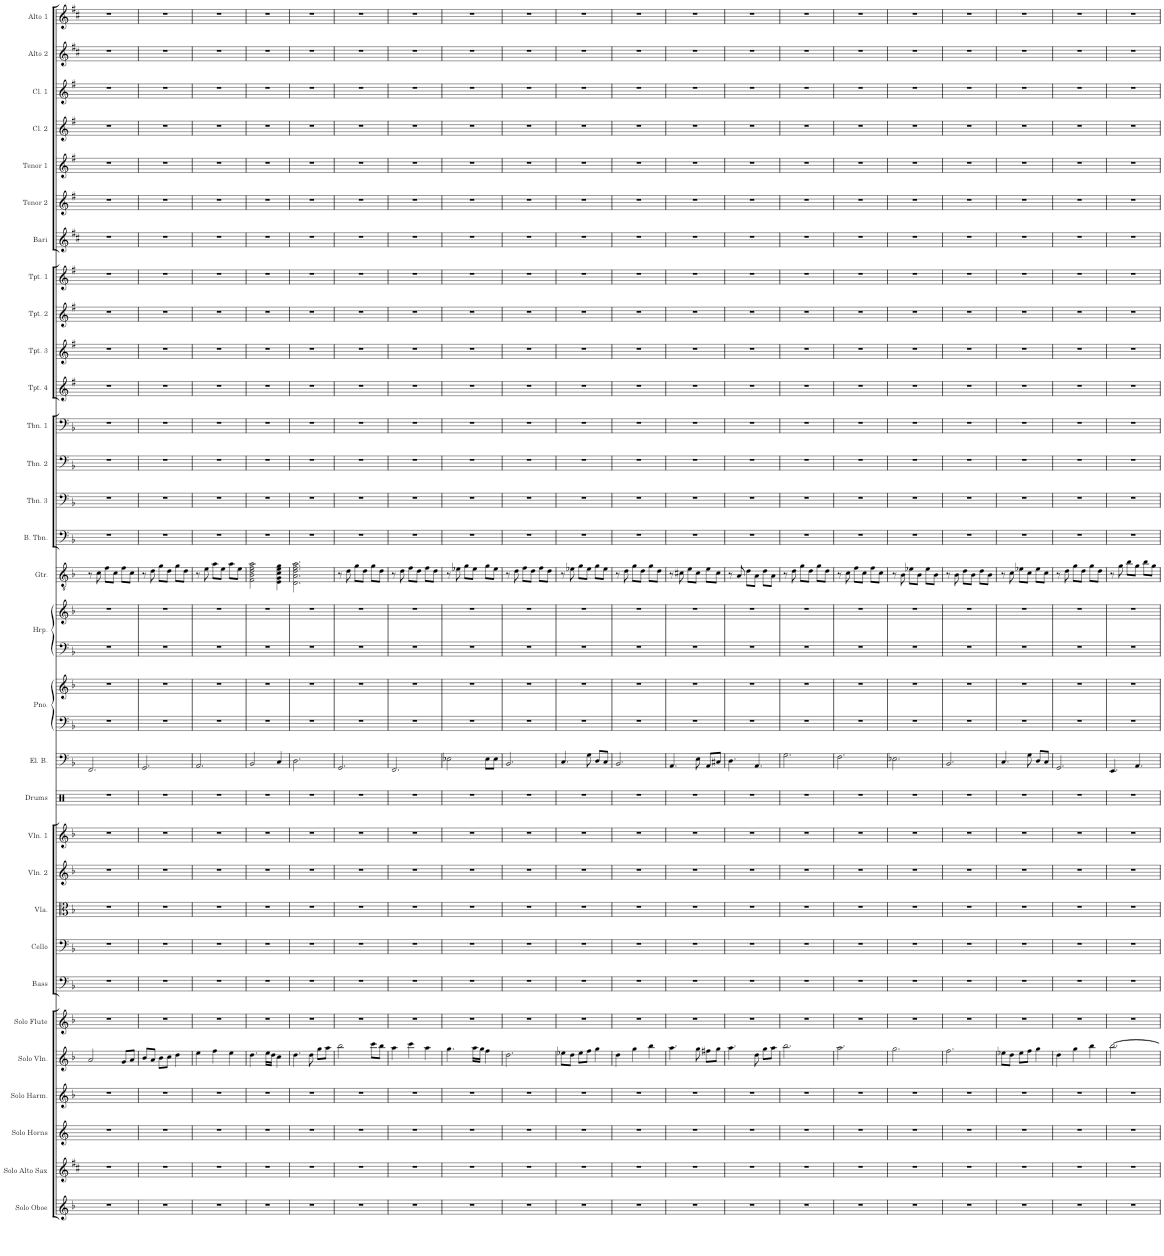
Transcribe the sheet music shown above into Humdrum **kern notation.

**kern	**kern	**kern	**kern	**kern	**kern	**kern	**kern	**kern	**kern	**kern	**kern	**kern	**kern	**kern	**kern	**kern	**kern	**kern	**kern	**kern	**kern	**kern	**kern	**kern	**kern	**kern	**kern	**kern	**kern	**kern	**kern	**kern
*part31	*part30	*part29	*part28	*part27	*part26	*part25	*part24	*part23	*part22	*part21	*part20	*part19	*part18	*part18	*part17	*part17	*part16	*part15	*part14	*part13	*part12	*part11	*part10	*part9	*part8	*part7	*part6	*part5	*part4	*part3	*part2	*part1
*staff33	*staff32	*staff31	*staff30	*staff29	*staff28	*staff27	*staff26	*staff25	*staff24	*staff23	*staff22	*staff21	*staff20	*staff19	*staff18	*staff17	*staff16	*staff15	*staff14	*staff13	*staff12	*staff11	*staff10	*staff9	*staff8	*staff7	*staff6	*staff5	*staff4	*staff3	*staff2	*staff1
*I"Solo Oboe (Therion)	*I"Solo Alto Saxophone (Alfyn)	*I"Solo F Horns (3) (Olberic)	*I"Solo Harmonica (Tressa)	*I"Solo Violin (Cyrus, Primrose)	*I"Solo Flute (Ophilia), Alto Flute (Therion)	*I"Bass	*I"Cello	*I"Viola	*I"Violin 2	*I"Violin 1	*I"Drums	*I"Electric Bass	*I"Piano (H'aanit)	*	*I"Harp (acc, Primrose)	*	*I"Guitar	*I"Bass Trombone	*I"Trombone 3	*I"Trombone 2	*I"Trombone 1	*I"Trumpet 4	*I"Trumpet 3	*I"Trumpet 2	*I"Trumpet 1	*I"Bari Sax	*I"Tenor Sax 2	*I"Tenor Sax 1	*I"Clarinet 2	*I"Clarinet 1	*I"Alto Sax 2	*I"Alto Sax 1
*I'Solo Oboe	*I'Solo Alto Sax	*I'Solo Horns	*I'Solo Harm.	*I'Solo Vln.	*I'Solo Flute	*I'Bass	*I'Cello	*I'Vla.	*I'Vln. 2	*I'Vln. 1	*I'Drums	*I'El. B.	*I'Pno.	*	*I'Hrp.	*	*I'Gtr.	*I'B. Tbn.	*I'Tbn. 3	*I'Tbn. 2	*I'Tbn. 1	*I'Tpt. 4	*I'Tpt. 3	*I'Tpt. 2	*I'Tpt. 1	*I'Bari	*I'Tenor 2	*I'Tenor 1	*I'Cl. 2	*I'Cl. 1	*I'Alto 2	*I'Alto 1
!!LO:PB:g=z
*clefG2	*clefG2	*clefG2	*clefG2	*clefG2	*clefG2	*clefF4	*clefF4	*clefC3	*clefG2	*clefG2	*clefX	*clefF4	*clefF4	*clefG2	*clefF4	*clefG2	*clefGv2	*clefF4	*clefF4	*clefF4	*clefF4	*clefG2	*clefG2	*clefG2	*clefG2	*clefG2	*clefG2	*clefG2	*clefG2	*clefG2	*clefG2	*clefG2
*	*Trd5c9	*Trd4c7	*	*	*	*Trd7c12	*	*	*	*	*	*Trd7c12	*	*	*	*	*	*	*	*	*	*Trd1c2	*Trd1c2	*Trd1c2	*Trd1c2	*Trd12c21	*Trd8c14	*Trd8c14	*Trd1c2	*Trd1c2	*Trd5c9	*Trd5c9
*k[b-]	*k[f#c#]	*k[]	*k[b-]	*k[b-]	*k[b-]	*k[b-]	*k[b-]	*k[b-]	*k[b-]	*k[b-]	*k[]	*k[b-]	*k[b-]	*k[b-]	*k[b-]	*k[b-]	*k[b-]	*k[b-]	*k[b-]	*k[b-]	*k[b-]	*k[f#]	*k[f#]	*k[f#]	*k[f#]	*k[f#c#]	*k[f#]	*k[f#]	*k[f#]	*k[f#]	*k[f#c#]	*k[f#c#]
*M3/4	*M3/4	*M3/4	*M3/4	*M3/4	*M3/4	*M3/4	*M3/4	*M3/4	*M3/4	*M3/4	*M3/4	*M3/4	*M3/4	*M3/4	*M3/4	*M3/4	*M3/4	*M3/4	*M3/4	*M3/4	*M3/4	*M3/4	*M3/4	*M3/4	*M3/4	*M3/4	*M3/4	*M3/4	*M3/4	*M3/4	*M3/4	*M3/4
=229	=229	=229	=229	=229	=229	=229	=229	=229	=229	=229	=229	=229	=229	=229	=229	=229	=229	=229	=229	=229	=229	=229	=229	=229	=229	=229	=229	=229	=229	=229	=229	=229
2.r	2.r	2.r	2.r	2a/	2.r	2.r	2.r	2.r	2.r	2.r	2.r	2.FF/	2.r	2.r	2.r	2.r	8r	2.r	2.r	2.r	2.r	2.r	2.r	2.r	2.r	2.r	2.r	2.r	2.r	2.r	2.r	2.r
.	.	.	.	.	.	.	.	.	.	.	.	.	.	.	.	.	8c\	.	.	.	.	.	.	.	.	.	.	.	.	.	.	.
.	.	.	.	.	.	.	.	.	.	.	.	.	.	.	.	.	8f\L	.	.	.	.	.	.	.	.	.	.	.	.	.	.	.
.	.	.	.	.	.	.	.	.	.	.	.	.	.	.	.	.	8c\J	.	.	.	.	.	.	.	.	.	.	.	.	.	.	.
.	.	.	.	8g/L	.	.	.	.	.	.	.	.	.	.	.	.	8f\L	.	.	.	.	.	.	.	.	.	.	.	.	.	.	.
.	.	.	.	8a/J	.	.	.	.	.	.	.	.	.	.	.	.	8c\J	.	.	.	.	.	.	.	.	.	.	.	.	.	.	.
=230	=230	=230	=230	=230	=230	=230	=230	=230	=230	=230	=230	=230	=230	=230	=230	=230	=230	=230	=230	=230	=230	=230	=230	=230	=230	=230	=230	=230	=230	=230	=230	=230
2.r	2.r	2.r	2.r	8b-/L	2.r	2.r	2.r	2.r	2.r	2.r	2.r	2.GG/	2.r	2.r	2.r	2.r	8r	2.r	2.r	2.r	2.r	2.r	2.r	2.r	2.r	2.r	2.r	2.r	2.r	2.r	2.r	2.r
.	.	.	.	8a/J	.	.	.	.	.	.	.	.	.	.	.	.	8d\	.	.	.	.	.	.	.	.	.	.	.	.	.	.	.
.	.	.	.	8b-\L	.	.	.	.	.	.	.	.	.	.	.	.	8g\L	.	.	.	.	.	.	.	.	.	.	.	.	.	.	.
.	.	.	.	8cc\J	.	.	.	.	.	.	.	.	.	.	.	.	8d\J	.	.	.	.	.	.	.	.	.	.	.	.	.	.	.
.	.	.	.	4dd\	.	.	.	.	.	.	.	.	.	.	.	.	8g\L	.	.	.	.	.	.	.	.	.	.	.	.	.	.	.
.	.	.	.	.	.	.	.	.	.	.	.	.	.	.	.	.	8d\J	.	.	.	.	.	.	.	.	.	.	.	.	.	.	.
=231	=231	=231	=231	=231	=231	=231	=231	=231	=231	=231	=231	=231	=231	=231	=231	=231	=231	=231	=231	=231	=231	=231	=231	=231	=231	=231	=231	=231	=231	=231	=231	=231
2.r	2.r	2.r	2.r	4ee\	2.r	2.r	2.r	2.r	2.r	2.r	2.r	2.AA/	2.r	2.r	2.r	2.r	8r	2.r	2.r	2.r	2.r	2.r	2.r	2.r	2.r	2.r	2.r	2.r	2.r	2.r	2.r	2.r
.	.	.	.	.	.	.	.	.	.	.	.	.	.	.	.	.	8e\	.	.	.	.	.	.	.	.	.	.	.	.	.	.	.
.	.	.	.	4ff\	.	.	.	.	.	.	.	.	.	.	.	.	8a\L	.	.	.	.	.	.	.	.	.	.	.	.	.	.	.
.	.	.	.	.	.	.	.	.	.	.	.	.	.	.	.	.	8e\J	.	.	.	.	.	.	.	.	.	.	.	.	.	.	.
.	.	.	.	4ee\	.	.	.	.	.	.	.	.	.	.	.	.	8a\L	.	.	.	.	.	.	.	.	.	.	.	.	.	.	.
.	.	.	.	.	.	.	.	.	.	.	.	.	.	.	.	.	8e\J	.	.	.	.	.	.	.	.	.	.	.	.	.	.	.
=232	=232	=232	=232	=232	=232	=232	=232	=232	=232	=232	=232	=232	=232	=232	=232	=232	=232	=232	=232	=232	=232	=232	=232	=232	=232	=232	=232	=232	=232	=232	=232	=232
2.r	2.r	2.r	2.r	4.dd\	2.r	2.r	2.r	2.r	2.r	2.r	2.r	2BB-/	2.r	2.r	2.r	2.r	2F\ 2B-\ 2d\ 2f\ 2a\	2.r	2.r	2.r	2.r	2.r	2.r	2.r	2.r	2.r	2.r	2.r	2.r	2.r	2.r	2.r
.	.	.	.	16ee\LL	.	.	.	.	.	.	.	.	.	.	.	.	.	.	.	.	.	.	.	.	.	.	.	.	.	.	.	.
.	.	.	.	16dd\JJ	.	.	.	.	.	.	.	.	.	.	.	.	.	.	.	.	.	.	.	.	.	.	.	.	.	.	.	.
.	.	.	.	4cc\	.	.	.	.	.	.	.	4C/	.	.	.	.	4E\ 4G\ 4c\ 4e\ 4g\	.	.	.	.	.	.	.	.	.	.	.	.	.	.	.
=233	=233	=233	=233	=233	=233	=233	=233	=233	=233	=233	=233	=233	=233	=233	=233	=233	=233	=233	=233	=233	=233	=233	=233	=233	=233	=233	=233	=233	=233	=233	=233	=233
2.r	2.r	2.r	2.r	4.dd\	2.r	2.r	2.r	2.r	2.r	2.r	2.r	2.D\	2.r	2.r	2.r	2.r	2.D\ 2.A\ 2.d\ 2.f\ 2.a\	2.r	2.r	2.r	2.r	2.r	2.r	2.r	2.r	2.r	2.r	2.r	2.r	2.r	2.r	2.r
.	.	.	.	8dd\	.	.	.	.	.	.	.	.	.	.	.	.	.	.	.	.	.	.	.	.	.	.	.	.	.	.	.	.
.	.	.	.	8gg\L	.	.	.	.	.	.	.	.	.	.	.	.	.	.	.	.	.	.	.	.	.	.	.	.	.	.	.	.
.	.	.	.	8aa\J	.	.	.	.	.	.	.	.	.	.	.	.	.	.	.	.	.	.	.	.	.	.	.	.	.	.	.	.
=234	=234	=234	=234	=234	=234	=234	=234	=234	=234	=234	=234	=234	=234	=234	=234	=234	=234	=234	=234	=234	=234	=234	=234	=234	=234	=234	=234	=234	=234	=234	=234	=234
2.r	2.r	2.r	2.r	2bb-\	2.r	2.r	2.r	2.r	2.r	2.r	2.r	2.GG/	2.r	2.r	2.r	2.r	8r	2.r	2.r	2.r	2.r	2.r	2.r	2.r	2.r	2.r	2.r	2.r	2.r	2.r	2.r	2.r
.	.	.	.	.	.	.	.	.	.	.	.	.	.	.	.	.	8d\	.	.	.	.	.	.	.	.	.	.	.	.	.	.	.
.	.	.	.	.	.	.	.	.	.	.	.	.	.	.	.	.	8g\L	.	.	.	.	.	.	.	.	.	.	.	.	.	.	.
.	.	.	.	.	.	.	.	.	.	.	.	.	.	.	.	.	8d\J	.	.	.	.	.	.	.	.	.	.	.	.	.	.	.
.	.	.	.	8ccc\L	.	.	.	.	.	.	.	.	.	.	.	.	8g\L	.	.	.	.	.	.	.	.	.	.	.	.	.	.	.
.	.	.	.	8bb-\J	.	.	.	.	.	.	.	.	.	.	.	.	8d\J	.	.	.	.	.	.	.	.	.	.	.	.	.	.	.
=235	=235	=235	=235	=235	=235	=235	=235	=235	=235	=235	=235	=235	=235	=235	=235	=235	=235	=235	=235	=235	=235	=235	=235	=235	=235	=235	=235	=235	=235	=235	=235	=235
2.r	2.r	2.r	2.r	4aa\	2.r	2.r	2.r	2.r	2.r	2.r	2.r	2.FF/	2.r	2.r	2.r	2.r	8r	2.r	2.r	2.r	2.r	2.r	2.r	2.r	2.r	2.r	2.r	2.r	2.r	2.r	2.r	2.r
.	.	.	.	.	.	.	.	.	.	.	.	.	.	.	.	.	8d\	.	.	.	.	.	.	.	.	.	.	.	.	.	.	.
.	.	.	.	4ccc\	.	.	.	.	.	.	.	.	.	.	.	.	8f\L	.	.	.	.	.	.	.	.	.	.	.	.	.	.	.
.	.	.	.	.	.	.	.	.	.	.	.	.	.	.	.	.	8d\J	.	.	.	.	.	.	.	.	.	.	.	.	.	.	.
.	.	.	.	4aa\	.	.	.	.	.	.	.	.	.	.	.	.	8f\L	.	.	.	.	.	.	.	.	.	.	.	.	.	.	.
.	.	.	.	.	.	.	.	.	.	.	.	.	.	.	.	.	8d\J	.	.	.	.	.	.	.	.	.	.	.	.	.	.	.
=236	=236	=236	=236	=236	=236	=236	=236	=236	=236	=236	=236	=236	=236	=236	=236	=236	=236	=236	=236	=236	=236	=236	=236	=236	=236	=236	=236	=236	=236	=236	=236	=236
2.r	2.r	2.r	2.r	4.gg\	2.r	2.r	2.r	2.r	2.r	2.r	2.r	2E-X\	2.r	2.r	2.r	2.r	8r	2.r	2.r	2.r	2.r	2.r	2.r	2.r	2.r	2.r	2.r	2.r	2.r	2.r	2.r	2.r
.	.	.	.	.	.	.	.	.	.	.	.	.	.	.	.	.	8e-X\	.	.	.	.	.	.	.	.	.	.	.	.	.	.	.
.	.	.	.	.	.	.	.	.	.	.	.	.	.	.	.	.	8g\L	.	.	.	.	.	.	.	.	.	.	.	.	.	.	.
.	.	.	.	16aa\LL	.	.	.	.	.	.	.	.	.	.	.	.	8e-\J	.	.	.	.	.	.	.	.	.	.	.	.	.	.	.
.	.	.	.	16gg\JJ	.	.	.	.	.	.	.	.	.	.	.	.	.	.	.	.	.	.	.	.	.	.	.	.	.	.	.	.
.	.	.	.	4ff\	.	.	.	.	.	.	.	8E-\L	.	.	.	.	8g\L	.	.	.	.	.	.	.	.	.	.	.	.	.	.	.
.	.	.	.	.	.	.	.	.	.	.	.	8E-\J	.	.	.	.	8e-\J	.	.	.	.	.	.	.	.	.	.	.	.	.	.	.
=237	=237	=237	=237	=237	=237	=237	=237	=237	=237	=237	=237	=237	=237	=237	=237	=237	=237	=237	=237	=237	=237	=237	=237	=237	=237	=237	=237	=237	=237	=237	=237	=237
2.r	2.r	2.r	2.r	2.dd\	2.r	2.r	2.r	2.r	2.r	2.r	2.r	2.BB-/	2.r	2.r	2.r	2.r	8r	2.r	2.r	2.r	2.r	2.r	2.r	2.r	2.r	2.r	2.r	2.r	2.r	2.r	2.r	2.r
.	.	.	.	.	.	.	.	.	.	.	.	.	.	.	.	.	8d\	.	.	.	.	.	.	.	.	.	.	.	.	.	.	.
.	.	.	.	.	.	.	.	.	.	.	.	.	.	.	.	.	8f\L	.	.	.	.	.	.	.	.	.	.	.	.	.	.	.
.	.	.	.	.	.	.	.	.	.	.	.	.	.	.	.	.	8d\J	.	.	.	.	.	.	.	.	.	.	.	.	.	.	.
.	.	.	.	.	.	.	.	.	.	.	.	.	.	.	.	.	8f\L	.	.	.	.	.	.	.	.	.	.	.	.	.	.	.
.	.	.	.	.	.	.	.	.	.	.	.	.	.	.	.	.	8d\J	.	.	.	.	.	.	.	.	.	.	.	.	.	.	.
=238	=238	=238	=238	=238	=238	=238	=238	=238	=238	=238	=238	=238	=238	=238	=238	=238	=238	=238	=238	=238	=238	=238	=238	=238	=238	=238	=238	=238	=238	=238	=238	=238
2.r	2.r	2.r	2.r	8ee-X\L	2.r	2.r	2.r	2.r	2.r	2.r	2.r	4.C/	2.r	2.r	2.r	2.r	8r	2.r	2.r	2.r	2.r	2.r	2.r	2.r	2.r	2.r	2.r	2.r	2.r	2.r	2.r	2.r
.	.	.	.	8dd\J	.	.	.	.	.	.	.	.	.	.	.	.	8e-X\	.	.	.	.	.	.	.	.	.	.	.	.	.	.	.
.	.	.	.	8ee-\L	.	.	.	.	.	.	.	.	.	.	.	.	8g\L	.	.	.	.	.	.	.	.	.	.	.	.	.	.	.
.	.	.	.	8ff\J	.	.	.	.	.	.	.	8G\	.	.	.	.	8e-\J	.	.	.	.	.	.	.	.	.	.	.	.	.	.	.
.	.	.	.	4gg\	.	.	.	.	.	.	.	8D/L	.	.	.	.	8g\L	.	.	.	.	.	.	.	.	.	.	.	.	.	.	.
.	.	.	.	.	.	.	.	.	.	.	.	8C/J	.	.	.	.	8e-\J	.	.	.	.	.	.	.	.	.	.	.	.	.	.	.
=239	=239	=239	=239	=239	=239	=239	=239	=239	=239	=239	=239	=239	=239	=239	=239	=239	=239	=239	=239	=239	=239	=239	=239	=239	=239	=239	=239	=239	=239	=239	=239	=239
2.r	2.r	2.r	2.r	4dd\	2.r	2.r	2.r	2.r	2.r	2.r	2.r	2.BB-/	2.r	2.r	2.r	2.r	8r	2.r	2.r	2.r	2.r	2.r	2.r	2.r	2.r	2.r	2.r	2.r	2.r	2.r	2.r	2.r
.	.	.	.	.	.	.	.	.	.	.	.	.	.	.	.	.	8d\	.	.	.	.	.	.	.	.	.	.	.	.	.	.	.
.	.	.	.	4gg\	.	.	.	.	.	.	.	.	.	.	.	.	8g\L	.	.	.	.	.	.	.	.	.	.	.	.	.	.	.
.	.	.	.	.	.	.	.	.	.	.	.	.	.	.	.	.	8d\J	.	.	.	.	.	.	.	.	.	.	.	.	.	.	.
.	.	.	.	4bb-\	.	.	.	.	.	.	.	.	.	.	.	.	8g\L	.	.	.	.	.	.	.	.	.	.	.	.	.	.	.
.	.	.	.	.	.	.	.	.	.	.	.	.	.	.	.	.	8d\J	.	.	.	.	.	.	.	.	.	.	.	.	.	.	.
=240	=240	=240	=240	=240	=240	=240	=240	=240	=240	=240	=240	=240	=240	=240	=240	=240	=240	=240	=240	=240	=240	=240	=240	=240	=240	=240	=240	=240	=240	=240	=240	=240
2.r	2.r	2.r	2.r	4.aa\	2.r	2.r	2.r	2.r	2.r	2.r	2.r	4.AA/	2.r	2.r	2.r	2.r	8r	2.r	2.r	2.r	2.r	2.r	2.r	2.r	2.r	2.r	2.r	2.r	2.r	2.r	2.r	2.r
.	.	.	.	.	.	.	.	.	.	.	.	.	.	.	.	.	8c#X\	.	.	.	.	.	.	.	.	.	.	.	.	.	.	.
.	.	.	.	.	.	.	.	.	.	.	.	.	.	.	.	.	8e\L	.	.	.	.	.	.	.	.	.	.	.	.	.	.	.
.	.	.	.	8gg\	.	.	.	.	.	.	.	8E\	.	.	.	.	8c#\J	.	.	.	.	.	.	.	.	.	.	.	.	.	.	.
.	.	.	.	8ff#X\L	.	.	.	.	.	.	.	8AA/L	.	.	.	.	8e\L	.	.	.	.	.	.	.	.	.	.	.	.	.	.	.
.	.	.	.	8gg\J	.	.	.	.	.	.	.	8C#X/J	.	.	.	.	8c#\J	.	.	.	.	.	.	.	.	.	.	.	.	.	.	.
=241	=241	=241	=241	=241	=241	=241	=241	=241	=241	=241	=241	=241	=241	=241	=241	=241	=241	=241	=241	=241	=241	=241	=241	=241	=241	=241	=241	=241	=241	=241	=241	=241
2.r	2.r	2.r	2.r	4.aa\	2.r	2.r	2.r	2.r	2.r	2.r	2.r	4.D\	2.r	2.r	2.r	2.r	8r	2.r	2.r	2.r	2.r	2.r	2.r	2.r	2.r	2.r	2.r	2.r	2.r	2.r	2.r	2.r
.	.	.	.	.	.	.	.	.	.	.	.	.	.	.	.	.	8A/	.	.	.	.	.	.	.	.	.	.	.	.	.	.	.
.	.	.	.	.	.	.	.	.	.	.	.	.	.	.	.	.	8d\L	.	.	.	.	.	.	.	.	.	.	.	.	.	.	.
.	.	.	.	8dd\	.	.	.	.	.	.	.	4.AA/	.	.	.	.	8A\J	.	.	.	.	.	.	.	.	.	.	.	.	.	.	.
.	.	.	.	8gg\L	.	.	.	.	.	.	.	.	.	.	.	.	8d\L	.	.	.	.	.	.	.	.	.	.	.	.	.	.	.
.	.	.	.	8aa\J	.	.	.	.	.	.	.	.	.	.	.	.	8A\J	.	.	.	.	.	.	.	.	.	.	.	.	.	.	.
=242	=242	=242	=242	=242	=242	=242	=242	=242	=242	=242	=242	=242	=242	=242	=242	=242	=242	=242	=242	=242	=242	=242	=242	=242	=242	=242	=242	=242	=242	=242	=242	=242
2.r	2.r	2.r	2.r	2.bb-\	2.r	2.r	2.r	2.r	2.r	2.r	2.r	2.G\	2.r	2.r	2.r	2.r	8r	2.r	2.r	2.r	2.r	2.r	2.r	2.r	2.r	2.r	2.r	2.r	2.r	2.r	2.r	2.r
.	.	.	.	.	.	.	.	.	.	.	.	.	.	.	.	.	8d\	.	.	.	.	.	.	.	.	.	.	.	.	.	.	.
.	.	.	.	.	.	.	.	.	.	.	.	.	.	.	.	.	8g\L	.	.	.	.	.	.	.	.	.	.	.	.	.	.	.
.	.	.	.	.	.	.	.	.	.	.	.	.	.	.	.	.	8d\J	.	.	.	.	.	.	.	.	.	.	.	.	.	.	.
.	.	.	.	.	.	.	.	.	.	.	.	.	.	.	.	.	8g\L	.	.	.	.	.	.	.	.	.	.	.	.	.	.	.
.	.	.	.	.	.	.	.	.	.	.	.	.	.	.	.	.	8d\J	.	.	.	.	.	.	.	.	.	.	.	.	.	.	.
=243	=243	=243	=243	=243	=243	=243	=243	=243	=243	=243	=243	=243	=243	=243	=243	=243	=243	=243	=243	=243	=243	=243	=243	=243	=243	=243	=243	=243	=243	=243	=243	=243
2.r	2.r	2.r	2.r	2.aa\	2.r	2.r	2.r	2.r	2.r	2.r	2.r	2.F\	2.r	2.r	2.r	2.r	8r	2.r	2.r	2.r	2.r	2.r	2.r	2.r	2.r	2.r	2.r	2.r	2.r	2.r	2.r	2.r
.	.	.	.	.	.	.	.	.	.	.	.	.	.	.	.	.	8c\	.	.	.	.	.	.	.	.	.	.	.	.	.	.	.
.	.	.	.	.	.	.	.	.	.	.	.	.	.	.	.	.	8f\L	.	.	.	.	.	.	.	.	.	.	.	.	.	.	.
.	.	.	.	.	.	.	.	.	.	.	.	.	.	.	.	.	8c\J	.	.	.	.	.	.	.	.	.	.	.	.	.	.	.
.	.	.	.	.	.	.	.	.	.	.	.	.	.	.	.	.	8f\L	.	.	.	.	.	.	.	.	.	.	.	.	.	.	.
.	.	.	.	.	.	.	.	.	.	.	.	.	.	.	.	.	8c\J	.	.	.	.	.	.	.	.	.	.	.	.	.	.	.
=244	=244	=244	=244	=244	=244	=244	=244	=244	=244	=244	=244	=244	=244	=244	=244	=244	=244	=244	=244	=244	=244	=244	=244	=244	=244	=244	=244	=244	=244	=244	=244	=244
2.r	2.r	2.r	2.r	2.gg\	2.r	2.r	2.r	2.r	2.r	2.r	2.r	2.E-X\	2.r	2.r	2.r	2.r	8r	2.r	2.r	2.r	2.r	2.r	2.r	2.r	2.r	2.r	2.r	2.r	2.r	2.r	2.r	2.r
.	.	.	.	.	.	.	.	.	.	.	.	.	.	.	.	.	8B-\	.	.	.	.	.	.	.	.	.	.	.	.	.	.	.
.	.	.	.	.	.	.	.	.	.	.	.	.	.	.	.	.	8e-X\L	.	.	.	.	.	.	.	.	.	.	.	.	.	.	.
.	.	.	.	.	.	.	.	.	.	.	.	.	.	.	.	.	8B-\J	.	.	.	.	.	.	.	.	.	.	.	.	.	.	.
.	.	.	.	.	.	.	.	.	.	.	.	.	.	.	.	.	8e-\L	.	.	.	.	.	.	.	.	.	.	.	.	.	.	.
.	.	.	.	.	.	.	.	.	.	.	.	.	.	.	.	.	8B-\J	.	.	.	.	.	.	.	.	.	.	.	.	.	.	.
=245	=245	=245	=245	=245	=245	=245	=245	=245	=245	=245	=245	=245	=245	=245	=245	=245	=245	=245	=245	=245	=245	=245	=245	=245	=245	=245	=245	=245	=245	=245	=245	=245
2.r	2.r	2.r	2.r	2.ff\	2.r	2.r	2.r	2.r	2.r	2.r	2.r	2.BB-/	2.r	2.r	2.r	2.r	8r	2.r	2.r	2.r	2.r	2.r	2.r	2.r	2.r	2.r	2.r	2.r	2.r	2.r	2.r	2.r
.	.	.	.	.	.	.	.	.	.	.	.	.	.	.	.	.	8B-\	.	.	.	.	.	.	.	.	.	.	.	.	.	.	.
.	.	.	.	.	.	.	.	.	.	.	.	.	.	.	.	.	8d\L	.	.	.	.	.	.	.	.	.	.	.	.	.	.	.
.	.	.	.	.	.	.	.	.	.	.	.	.	.	.	.	.	8B-\J	.	.	.	.	.	.	.	.	.	.	.	.	.	.	.
.	.	.	.	.	.	.	.	.	.	.	.	.	.	.	.	.	8d\L	.	.	.	.	.	.	.	.	.	.	.	.	.	.	.
.	.	.	.	.	.	.	.	.	.	.	.	.	.	.	.	.	8B-\J	.	.	.	.	.	.	.	.	.	.	.	.	.	.	.
=246	=246	=246	=246	=246	=246	=246	=246	=246	=246	=246	=246	=246	=246	=246	=246	=246	=246	=246	=246	=246	=246	=246	=246	=246	=246	=246	=246	=246	=246	=246	=246	=246
2.r	2.r	2.r	2.r	8ee-X\L	2.r	2.r	2.r	2.r	2.r	2.r	2.r	4.C/	2.r	2.r	2.r	2.r	8r	2.r	2.r	2.r	2.r	2.r	2.r	2.r	2.r	2.r	2.r	2.r	2.r	2.r	2.r	2.r
.	.	.	.	8dd\J	.	.	.	.	.	.	.	.	.	.	.	.	8c\	.	.	.	.	.	.	.	.	.	.	.	.	.	.	.
.	.	.	.	8ee-\L	.	.	.	.	.	.	.	.	.	.	.	.	8e-X\L	.	.	.	.	.	.	.	.	.	.	.	.	.	.	.
.	.	.	.	8ff\J	.	.	.	.	.	.	.	8G\	.	.	.	.	8c\J	.	.	.	.	.	.	.	.	.	.	.	.	.	.	.
.	.	.	.	4gg\	.	.	.	.	.	.	.	8D/L	.	.	.	.	8e-\L	.	.	.	.	.	.	.	.	.	.	.	.	.	.	.
.	.	.	.	.	.	.	.	.	.	.	.	8C/J	.	.	.	.	8c\J	.	.	.	.	.	.	.	.	.	.	.	.	.	.	.
=247	=247	=247	=247	=247	=247	=247	=247	=247	=247	=247	=247	=247	=247	=247	=247	=247	=247	=247	=247	=247	=247	=247	=247	=247	=247	=247	=247	=247	=247	=247	=247	=247
2.r	2.r	2.r	2.r	4dd\	2.r	2.r	2.r	2.r	2.r	2.r	2.r	2.GG/	2.r	2.r	2.r	2.r	8r	2.r	2.r	2.r	2.r	2.r	2.r	2.r	2.r	2.r	2.r	2.r	2.r	2.r	2.r	2.r
.	.	.	.	.	.	.	.	.	.	.	.	.	.	.	.	.	8d\	.	.	.	.	.	.	.	.	.	.	.	.	.	.	.
.	.	.	.	4gg\	.	.	.	.	.	.	.	.	.	.	.	.	8g\L	.	.	.	.	.	.	.	.	.	.	.	.	.	.	.
.	.	.	.	.	.	.	.	.	.	.	.	.	.	.	.	.	8d\J	.	.	.	.	.	.	.	.	.	.	.	.	.	.	.
.	.	.	.	4bb-\	.	.	.	.	.	.	.	.	.	.	.	.	8g\L	.	.	.	.	.	.	.	.	.	.	.	.	.	.	.
.	.	.	.	.	.	.	.	.	.	.	.	.	.	.	.	.	8d\J	.	.	.	.	.	.	.	.	.	.	.	.	.	.	.
=248	=248	=248	=248	=248	=248	=248	=248	=248	=248	=248	=248	=248	=248	=248	=248	=248	=248	=248	=248	=248	=248	=248	=248	=248	=248	=248	=248	=248	=248	=248	=248	=248
2.r	2.r	2.r	2.r	[2.bb-\	2.r	2.r	2.r	2.r	2.r	2.r	2.r	4.EE/	2.r	2.r	2.r	2.r	8r	2.r	2.r	2.r	2.r	2.r	2.r	2.r	2.r	2.r	2.r	2.r	2.r	2.r	2.r	2.r
.	.	.	.	.	.	.	.	.	.	.	.	.	.	.	.	.	8g\	.	.	.	.	.	.	.	.	.	.	.	.	.	.	.
.	.	.	.	.	.	.	.	.	.	.	.	.	.	.	.	.	8b-\L	.	.	.	.	.	.	.	.	.	.	.	.	.	.	.
.	.	.	.	.	.	.	.	.	.	.	.	4.AA/	.	.	.	.	8g\J	.	.	.	.	.	.	.	.	.	.	.	.	.	.	.
.	.	.	.	.	.	.	.	.	.	.	.	.	.	.	.	.	8b-\L	.	.	.	.	.	.	.	.	.	.	.	.	.	.	.
.	.	.	.	.	.	.	.	.	.	.	.	.	.	.	.	.	8g\J	.	.	.	.	.	.	.	.	.	.	.	.	.	.	.
=	=	=	=	=	=	=	=	=	=	=	=	=	=	=	=	=	=	=	=	=	=	=	=	=	=	=	=	=	=	=	=	=
*-	*-	*-	*-	*-	*-	*-	*-	*-	*-	*-	*-	*-	*-	*-	*-	*-	*-	*-	*-	*-	*-	*-	*-	*-	*-	*-	*-	*-	*-	*-	*-	*-
